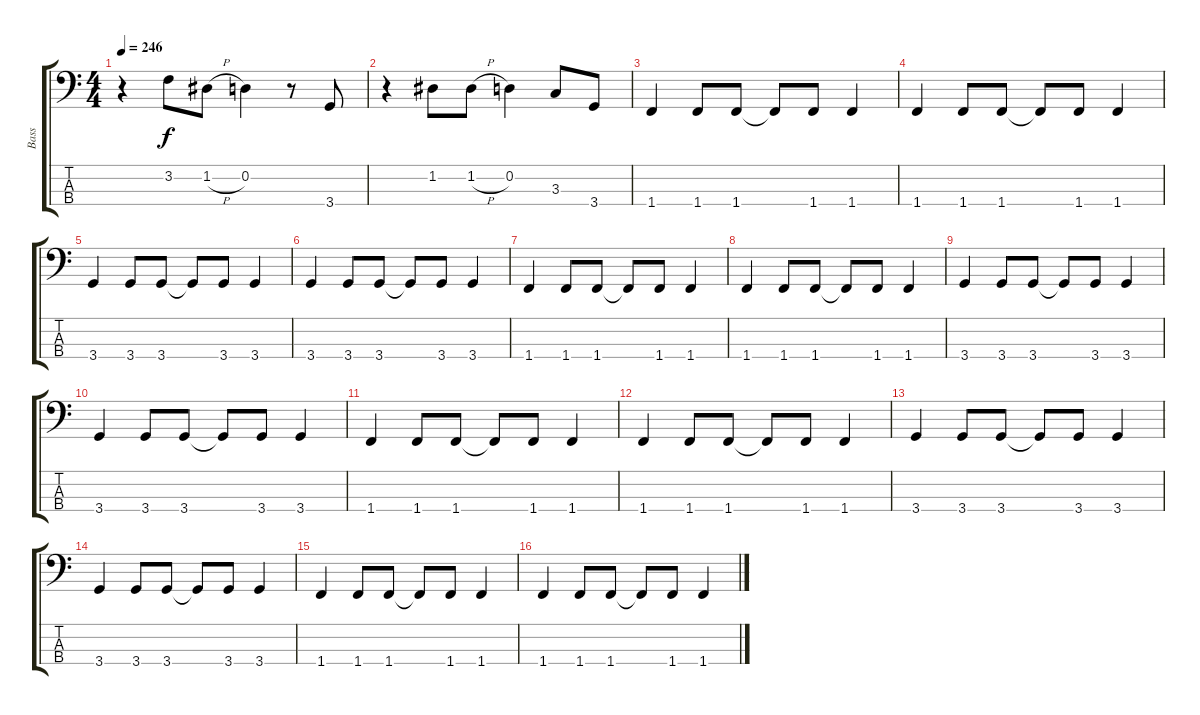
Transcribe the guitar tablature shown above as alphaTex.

\track ("Bass" "Bass") {instrument electricbassfinger}
\staff {score tabs}
\tuning (G2 D2 A1 E1) {hide}
\ts (4 4)
\tempo 246
\clef f4
\ks c
r.4{dy f} 3.2.8 1.2{h}.8 0.2.4 r.8 3.4.8 |
r.4 1.2.8 1.2{h}.8 0.2.4 3.3.8 3.4.8 |
1.4.4 1.4.8 1.4.8 1.4{t}.8 1.4.8 1.4.4 |
1.4.4 1.4.8 1.4.8 1.4{t}.8 1.4.8 1.4.4 |
3.4.4 3.4.8 3.4.8 3.4{t}.8 3.4.8 3.4.4 |
3.4.4 3.4.8 3.4.8 3.4{t}.8 3.4.8 3.4.4 |
1.4.4 1.4.8 1.4.8 1.4{t}.8 1.4.8 1.4.4 |
1.4.4 1.4.8 1.4.8 1.4{t}.8 1.4.8 1.4.4 |
3.4.4 3.4.8 3.4.8 3.4{t}.8 3.4.8 3.4.4 |
3.4.4 3.4.8 3.4.8 3.4{t}.8 3.4.8 3.4.4 |
1.4.4 1.4.8 1.4.8 1.4{t}.8 1.4.8 1.4.4 |
1.4.4 1.4.8 1.4.8 1.4{t}.8 1.4.8 1.4.4 |
3.4.4 3.4.8 3.4.8 3.4{t}.8 3.4.8 3.4.4 |
3.4.4 3.4.8 3.4.8 3.4{t}.8 3.4.8 3.4.4 |
1.4.4 1.4.8 1.4.8 1.4{t}.8 1.4.8 1.4.4 |
1.4.4 1.4.8 1.4.8 1.4{t}.8 1.4.8 1.4.4
